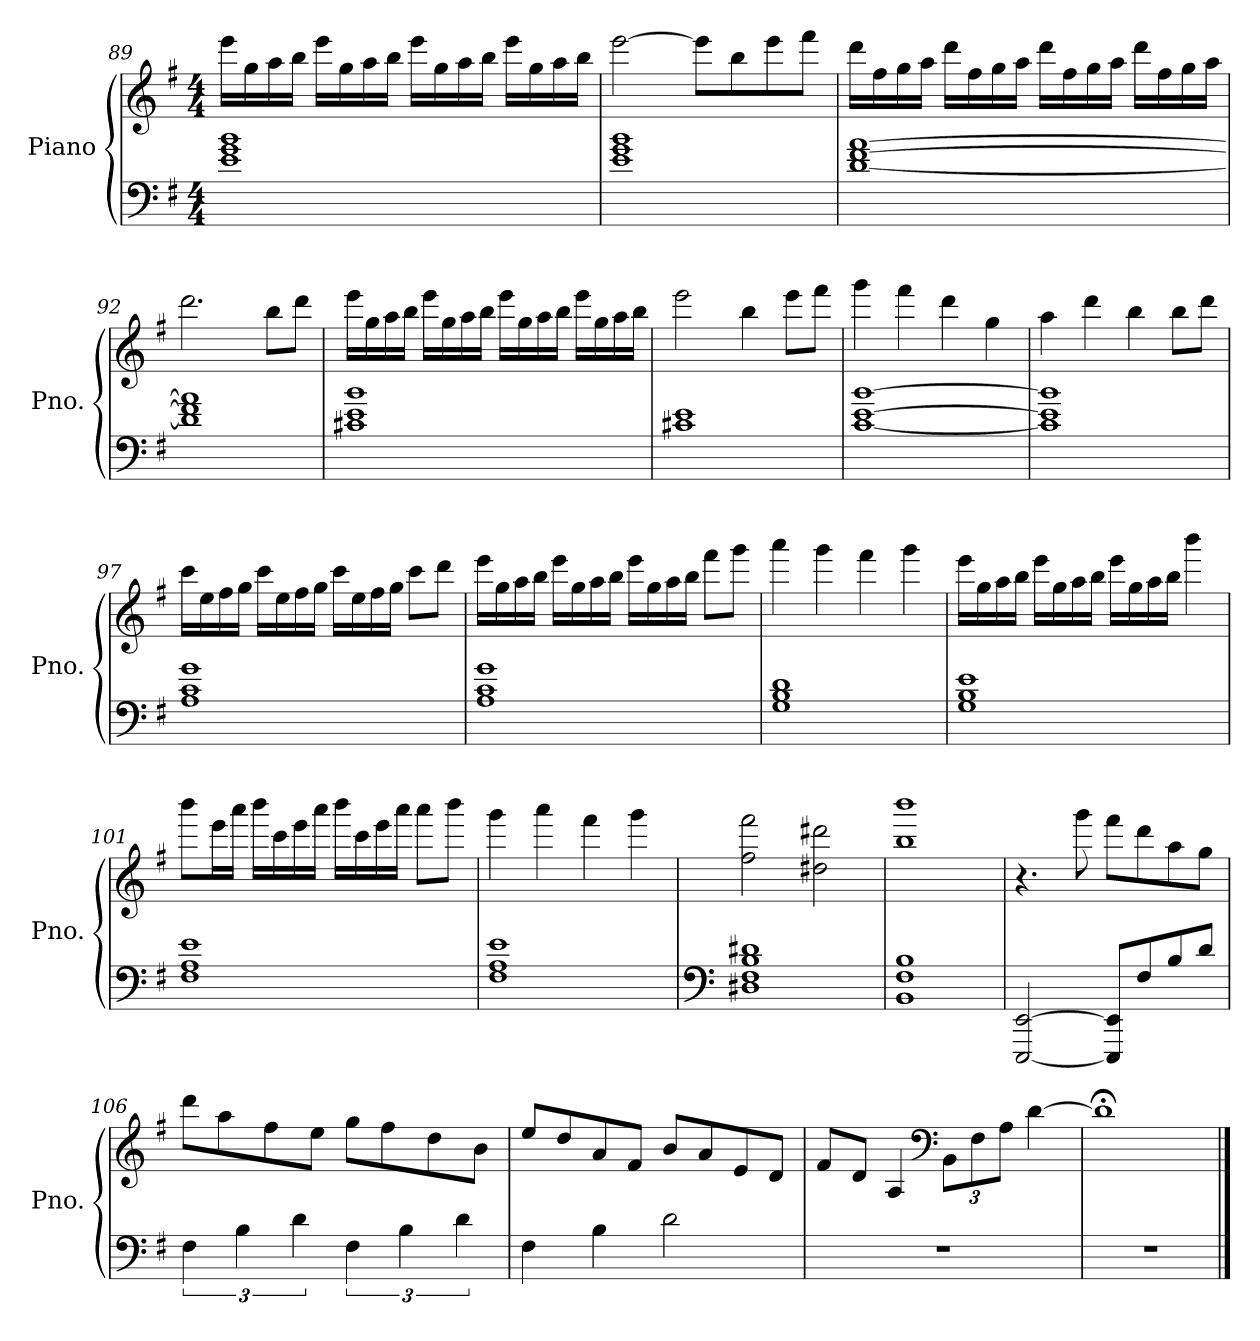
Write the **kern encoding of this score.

**kern	**kern
*part1	*part1
*staff2	*staff1
*I"Piano	*
*I'Pno.	*
!!LO:PB:g=z
*clefF4	*clefG2
*k[f#]	*k[f#]
*M4/4	*M4/4
=89	=89
1e 1g 1b	16eee\LL
.	16gg\
.	16aa\
.	16bb\JJ
.	16eee\LL
.	16gg\
.	16aa\
.	16bb\JJ
.	16eee\LL
.	16gg\
.	16aa\
.	16bb\JJ
.	16eee\LL
.	16gg\
.	16aa\
.	16bb\JJ
=90	=90
1e 1g 1b	[2eee\
.	8eee\L]
.	8bb\
.	8eee\
.	8fff#\J
=91	=91
[1d [1f# [1a	16ddd\LL
.	16ff#\
.	16gg\
.	16aa\JJ
.	16ddd\LL
.	16ff#\
.	16gg\
.	16aa\JJ
.	16ddd\LL
.	16ff#\
.	16gg\
.	16aa\JJ
.	16ddd\LL
.	16ff#\
.	16gg\
.	16aa\JJ
!!LO:LB:g=z
=92	=92
1d] 1f#] 1a]	2.ddd\
.	8bb\L
.	8ddd\J
=93	=93
1c#X 1e 1b	16eee\LL
.	16gg\
.	16aa\
.	16bb\JJ
.	16eee\LL
.	16gg\
.	16aa\
.	16bb\JJ
.	16eee\LL
.	16gg\
.	16aa\
.	16bb\JJ
.	16eee\LL
.	16gg\
.	16aa\
.	16bb\JJ
=94	=94
1c#X 1e	2eee\
.	4bb\
.	8eee\L
.	8fff#\J
=95	=95
[1c [1e [1b	4ggg\
.	4fff#\
.	4ddd\
.	4gg\
=96	=96
1c] 1e] 1b]	4aa\
.	4ddd\
.	4bb\
.	8bb\L
.	8ddd\J
!!LO:LB:g=z
=97	=97
1A 1c 1g	16ccc\LL
.	16ee\
.	16ff#\
.	16gg\JJ
.	16ccc\LL
.	16ee\
.	16ff#\
.	16gg\JJ
.	16ccc\LL
.	16ee\
.	16ff#\
.	16gg\JJ
.	8ccc\L
.	8ddd\J
=98	=98
1A 1c 1g	16eee\LL
.	16gg\
.	16aa\
.	16bb\JJ
.	16eee\LL
.	16gg\
.	16aa\
.	16bb\JJ
.	16eee\LL
.	16gg\
.	16aa\
.	16bb\JJ
.	8fff#\L
.	8ggg\J
=99	=99
1G 1B 1d	4aaa\
.	4ggg\
.	4fff#\
.	4ggg\
!!LO:LB:g=z
=100	=100
1G 1B 1e	16eee\LL
.	16gg\
.	16aa\
.	16bb\JJ
.	16eee\LL
.	16gg\
.	16aa\
.	16bb\JJ
.	16eee\LL
.	16gg\
.	16aa\
.	16bb\JJ
.	4bbb\
=101	=101
1F# 1A 1e	8bbb\L
.	16eee\L
.	16aaa\JJ
.	16bbb\LL
.	16ccc\
.	16eee\
.	16aaa\JJ
.	16bbb\LL
.	16ccc\
.	16eee\
.	16aaa\JJ
.	8aaa\L
.	8bbb\J
=102	=102
1F# 1A 1e	4ggg\
.	4aaa\
.	4fff#\
.	4ggg\
=103	=103
*clefF4	*
1D#X 1F# 1B 1d#X	2ff#\ 2fff#\
.	2dd#X\ 2ddd#X\
!!LO:LB:g=z
=104	=104
1BB 1F# 1B	1bb 1bbb
=105	=105
[2EEE/ [2EE/	4.r
.	8ggg\
8EEE/] 8EE/]L	8fff#\L
8F#/	8ddd\
8B/	8aa\
8d/J	8gg\J
=106	=106
6F#\	8ddd\L
.	8aa\
6B\	.
.	8ff#\
6d\	.
.	8ee\J
6F#\	8gg\L
.	8ff#\
6B\	.
.	8dd\
6d\	.
.	8b\J
=107	=107
4F#\	8ee/L
.	8dd/
4B\	8a/
.	8f#/J
2d\	8b/L
.	8a/
.	8e/
.	8d/J
=108	=108
1r	8f#/L
.	8d/J
.	4A/
*	*clefF4
*	*Xbrackettup
.	12BB\L
.	12F#\
.	12A\J
.	[4d\
=109	=109
1r	1d;<]
==	==
*-	*-
